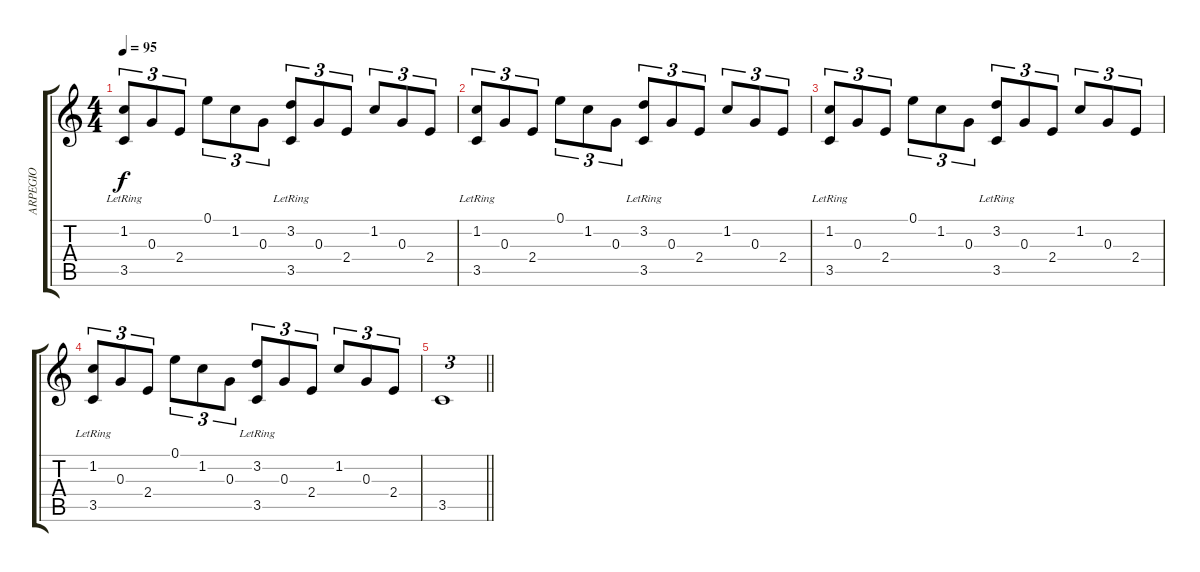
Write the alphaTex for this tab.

\track ("ARPEGIO" "ARPEGIO") {instrument acousticguitarnylon}
\staff {score tabs}
\tuning (E4 B3 G3 D3 A2 E2) {hide}
\ts (4 4)
\tempo 95
\clef g2
\ks c
(1.2 3.5{lr}).8{tu (3 2) dy f} 0.3.8{tu (3 2)} 2.4.8{tu (3 2)} 0.1.8{tu (3 2)} 1.2.8{tu (3 2)} 0.3.8{tu (3 2)} (3.2 3.5{lr}).8{tu (3 2)} 0.3.8{tu (3 2)} 2.4.8{tu (3 2)} 1.2.8{tu (3 2)} 0.3.8{tu (3 2)} 2.4.8{tu (3 2)} |
(1.2 3.5{lr}).8{tu (3 2)} 0.3.8{tu (3 2)} 2.4.8{tu (3 2)} 0.1.8{tu (3 2)} 1.2.8{tu (3 2)} 0.3.8{tu (3 2)} (3.2 3.5{lr}).8{tu (3 2)} 0.3.8{tu (3 2)} 2.4.8{tu (3 2)} 1.2.8{tu (3 2)} 0.3.8{tu (3 2)} 2.4.8{tu (3 2)} |
(1.2 3.5{lr}).8{tu (3 2)} 0.3.8{tu (3 2)} 2.4.8{tu (3 2)} 0.1.8{tu (3 2)} 1.2.8{tu (3 2)} 0.3.8{tu (3 2)} (3.2 3.5{lr}).8{tu (3 2)} 0.3.8{tu (3 2)} 2.4.8{tu (3 2)} 1.2.8{tu (3 2)} 0.3.8{tu (3 2)} 2.4.8{tu (3 2)} |
(1.2 3.5{lr}).8{tu (3 2)} 0.3.8{tu (3 2)} 2.4.8{tu (3 2)} 0.1.8{tu (3 2)} 1.2.8{tu (3 2)} 0.3.8{tu (3 2)} (3.2 3.5{lr}).8{tu (3 2)} 0.3.8{tu (3 2)} 2.4.8{tu (3 2)} 1.2.8{tu (3 2)} 0.3.8{tu (3 2)} 2.4.8{tu (3 2)} |
\barLineRight lightlight
3.5.1{tu (3 2)}
